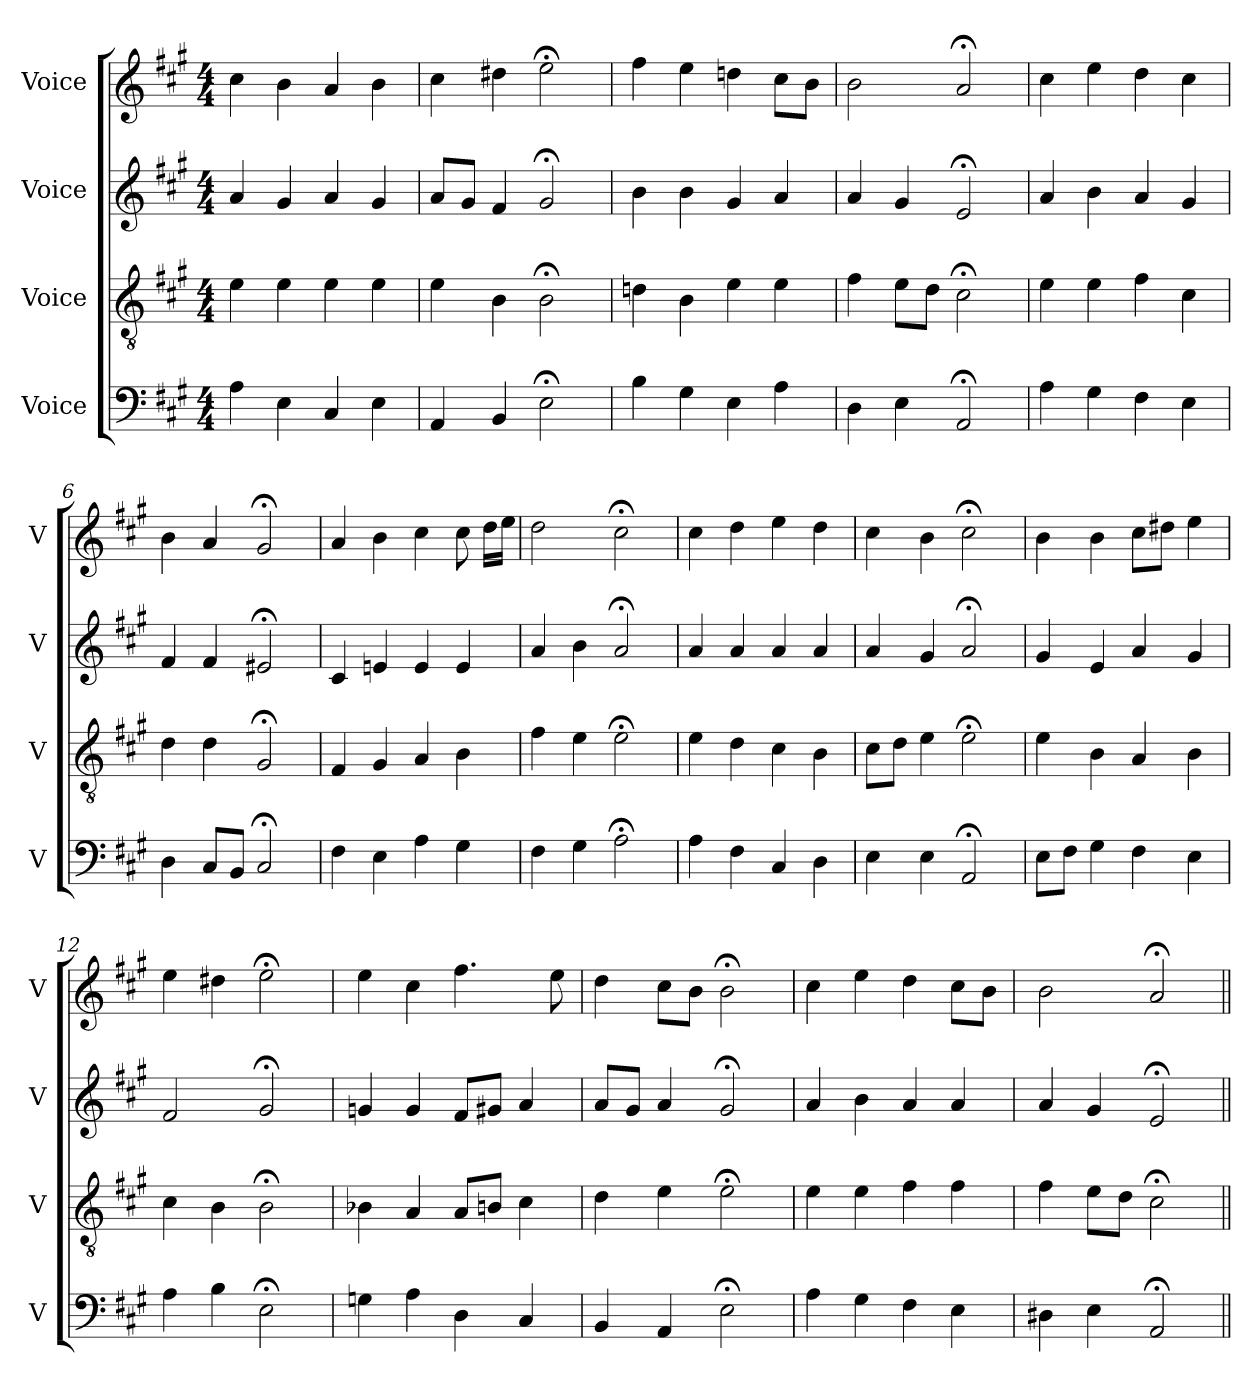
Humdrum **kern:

**kern	**kern	**kern	**kern
*part4	*part3	*part2	*part1
*staff4	*staff3	*staff2	*staff1
*I"Voice	*I"Voice	*I"Voice	*I"Voice
*I'V	*I'V	*I'V	*I'V
*clefF4	*clefGv2	*clefG2	*clefG2
*k[f#c#g#]	*k[f#c#g#]	*k[f#c#g#]	*k[f#c#g#]
*M4/4	*M4/4	*M4/4	*M4/4
*MM100	*MM100	*MM100	*MM100
=1	=1	=1	=1
4A\	4e\	4a/	4cc#\
4E\	4e\	4g#/	4b\
4C#/	4e\	4a/	4a/
4E\	4e\	4g#/	4b\
=2	=2	=2	=2
4AA/	4e\	8a/L	4cc#\
.	.	8g#/J	.
4BB/	4B\	4f#/	4dd#X\
2E;\	2B;\	2g#;/	2ee;\
=3	=3	=3	=3
4B\	4dn\	4b\	4ff#\
4G#\	4B\	4b\	4ee\
4E\	4e\	4g#/	4ddn\
4A\	4e\	4a/	8cc#\L
.	.	.	8b\J
=4	=4	=4	=4
4D\	4f#\	4a/	2b\
4E\	8e\L	4g#/	.
.	8d\J	.	.
2AA;/	2c#;\	2e;/	2a;/
=5	=5	=5	=5
4A\	4e\	4a/	4cc#\
4G#\	4e\	4b\	4ee\
4F#\	4f#\	4a/	4dd\
4E\	4c#\	4g#/	4cc#\
!!LO:LB:g=z
=6	=6	=6	=6
4D\	4d\	4f#/	4b\
8C#/L	4d\	4f#/	4a/
8BB/J	.	.	.
2C#;/	2G#;/	2e#X;/	2g#;/
=7	=7	=7	=7
4F#\	4F#/	4c#/	4a/
4E\	4G#/	4en/	4b\
4A\	4A/	4e/	4cc#\
4G#\	4B\	4e/	8cc#\
.	.	.	16dd\LL
.	.	.	16ee\JJ
=8	=8	=8	=8
4F#\	4f#\	4a/	2dd\
4G#\	4e\	4b\	.
2A;\	2e;\	2a;/	2cc#;\
=9	=9	=9	=9
4A\	4e\	4a/	4cc#\
4F#\	4d\	4a/	4dd\
4C#/	4c#\	4a/	4ee\
4D\	4B\	4a/	4dd\
=10	=10	=10	=10
4E\	8c#\L	4a/	4cc#\
.	8d\J	.	.
4E\	4e\	4g#/	4b\
2AA;/	2e;\	2a;/	2cc#;\
!!LO:LB:g=z
=11	=11	=11	=11
8E\L	4e\	4g#/	4b\
8F#\J	.	.	.
4G#\	4B\	4e/	4b\
4F#\	4A/	4a/	8cc#\L
.	.	.	8dd#X\J
4E\	4B\	4g#/	4ee\
=12	=12	=12	=12
4A\	4c#\	2f#/	4ee\
4B\	4B\	.	4dd#X\
2E;\	2B;\	2g#;/	2ee;\
=13	=13	=13	=13
4Gn\	4B-X\	4gn/	4ee\
4A\	4A/	4g/	4cc#\
4D\	8A/L	8f#/L	4.ff#\
.	8Bn/J	8g#X/J	.
4C#/	4c#\	4a/	.
.	.	.	8ee\
=14	=14	=14	=14
4BB/	4d\	8a/L	4dd\
.	.	8g#/J	.
4AA/	4e\	4a/	8cc#\L
.	.	.	8b\J
2E;\	2e;\	2g#;/	2b;\
=15	=15	=15	=15
4A\	4e\	4a/	4cc#\
4G#\	4e\	4b\	4ee\
4F#\	4f#\	4a/	4dd\
4E\	4f#\	4a/	8cc#\L
.	.	.	8b\J
!!LO:PB:g=z
=16	=16	=16	=16
4D#X\	4f#\	4a/	2b\
4E\	8e\L	4g#/	.
.	8d\J	.	.
2AA;/	2c#;\	2e;/	2a;/
=||	=||	=||	=||
*-	*-	*-	*-
